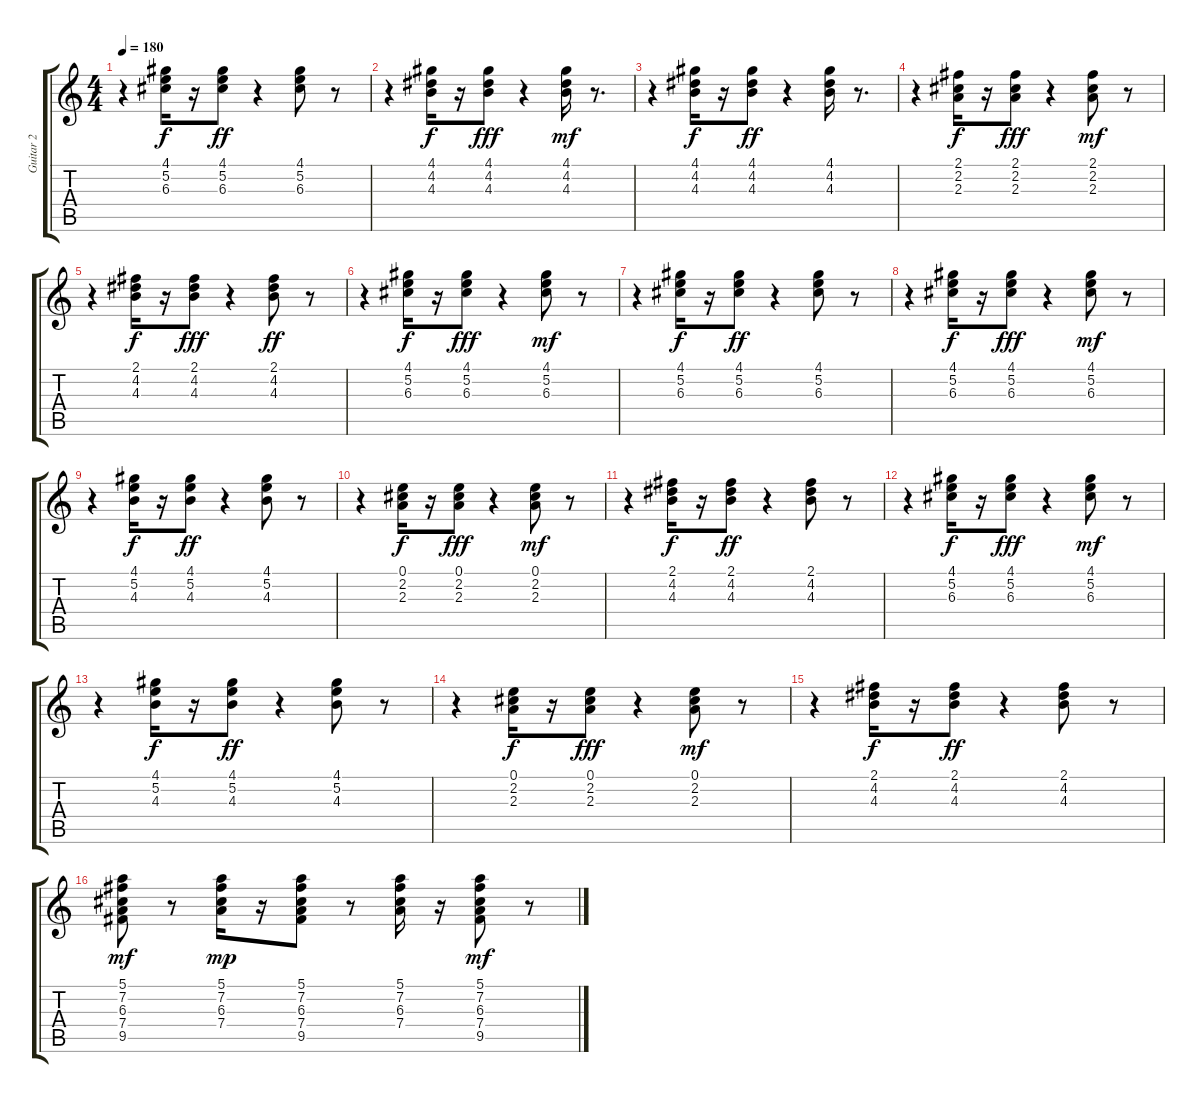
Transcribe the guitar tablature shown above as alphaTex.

\track ("Guitar 2" "Guitar 2") {instrument electricguitarclean}
\staff {score tabs}
\tuning (E4 B3 G3 D3 A2 E2) {hide}
\ts (4 4)
\tempo 180
\clef g2
\ks c
r.4{dy mf} (4.1 5.2 6.3).16{dy f} r.16 (4.1 5.2 6.3).8{dy ff} r.4 (4.1 5.2 6.3).8 r.8 |
r.4 (4.1 4.2 4.3).16{dy f} r.16 (4.1 4.2 4.3).8{dy fff} r.4 (4.1 4.2 4.3).16{dy mf} r.8{d} |
r.4 (4.1 4.2 4.3).16{dy f} r.16 (4.1 4.2 4.3).8{dy ff} r.4 (4.1 4.2 4.3).16 r.8{d} |
r.4 (2.1 2.2 2.3).16{dy f} r.16 (2.1 2.2 2.3).8{dy fff} r.4 (2.1 2.2 2.3).8{dy mf} r.8 |
r.4 (2.1 4.2 4.3).16{dy f} r.16 (2.1 4.2 4.3).8{dy fff} r.4 (2.1 4.2 4.3).8{dy ff} r.8 |
r.4 (4.1 5.2 6.3).16{dy f} r.16 (4.1 5.2 6.3).8{dy fff} r.4 (4.1 5.2 6.3).8{dy mf} r.8 |
r.4 (4.1 5.2 6.3).16{dy f} r.16 (4.1 5.2 6.3).8{dy ff} r.4 (4.1 5.2 6.3).8 r.8 |
r.4 (4.1 5.2 6.3).16{dy f} r.16 (4.1 5.2 6.3).8{dy fff} r.4 (4.1 5.2 6.3).8{dy mf} r.8 |
r.4 (4.1 5.2 4.3).16{dy f} r.16 (4.1 5.2 4.3).8{dy ff} r.4 (4.1 5.2 4.3).8 r.8 |
r.4 (0.1 2.2 2.3).16{dy f} r.16 (0.1 2.2 2.3).8{dy fff} r.4 (0.1 2.2 2.3).8{dy mf} r.8 |
r.4 (2.1 4.2 4.3).16{dy f} r.16 (2.1 4.2 4.3).8{dy ff} r.4 (2.1 4.2 4.3).8 r.8 |
r.4 (4.1 5.2 6.3).16{dy f} r.16 (4.1 5.2 6.3).8{dy fff} r.4 (4.1 5.2 6.3).8{dy mf} r.8 |
r.4 (4.1 5.2 4.3).16{dy f} r.16 (4.1 5.2 4.3).8{dy ff} r.4 (4.1 5.2 4.3).8 r.8 |
r.4 (0.1 2.2 2.3).16{dy f} r.16 (0.1 2.2 2.3).8{dy fff} r.4 (0.1 2.2 2.3).8{dy mf} r.8 |
r.4 (2.1 4.2 4.3).16{dy f} r.16 (2.1 4.2 4.3).8{dy ff} r.4 (2.1 4.2 4.3).8 r.8 |
(5.1 7.2 6.3 7.4 9.5).8{dy mf} r.8 (5.1 7.2 6.3 7.4).16{dy mp} r.16 (5.1 7.2 6.3 7.4 9.5).8 r.8 (5.1 7.2 6.3 7.4).16 r.16 (5.1 7.2 6.3 7.4 9.5).8{dy mf} r.8
